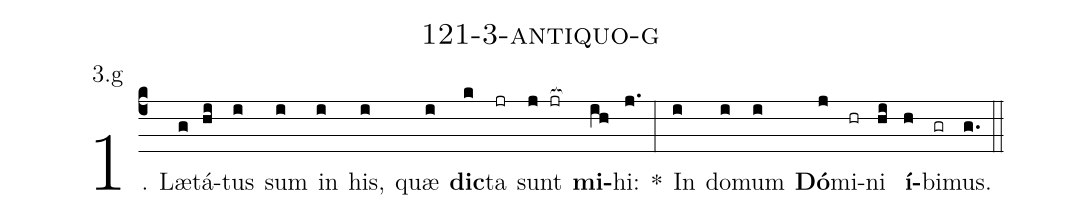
name: 121-3-antiquo-g;
annotation: 3.g;
%%
(c4)1. Læ(g)tá(hi)tus(i) sum(i) in(i) his,(i) quæ(i) <b>dic</b>(k)ta(jr) sunt(j jr[ocb:1{]) <b>mi</b>(ih[ocb:0}])hi:(j.) *(:) In(i) do(i)mum(i) <b>Dó</b>(j)mi(hr)ni(hi) <b>í</b>(h)bi(gr)mus.(g.) (::)
